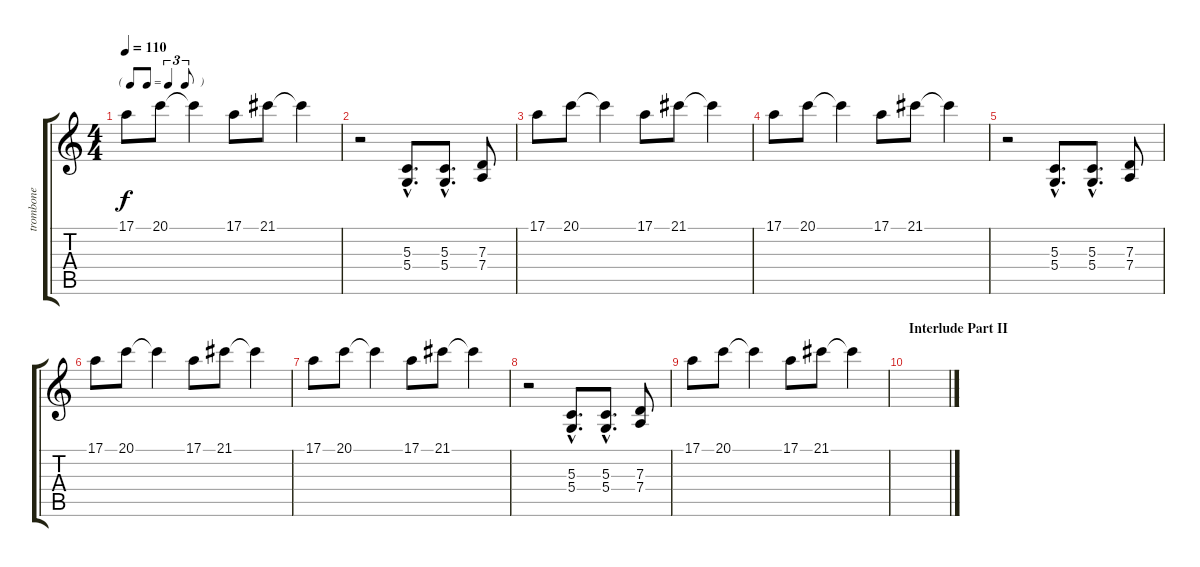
\track ("trombone" "trombone") {instrument trombone}
\staff {score tabs}
\tuning (E4 B3 G3 D3 A2 E2) {hide}
\ts (4 4)
\tf triplet8th
\tempo 110
\clef g2
\ks c
17.1.8{dy f} 20.1.8 20.1{t}.4 17.1.8 21.1.8 21.1{t}.4 |
r.2 (5.3{hac} 5.4{hac}).8{d} (5.3{hac} 5.4{hac}).8{d} (7.3 7.4).8 |
17.1.8 20.1.8 20.1{t}.4 17.1.8 21.1.8 21.1{t}.4 |
17.1.8 20.1.8 20.1{t}.4 17.1.8 21.1.8 21.1{t}.4 |
r.2 (5.3{hac} 5.4{hac}).8{d} (5.3{hac} 5.4{hac}).8{d} (7.3 7.4).8 |
17.1.8 20.1.8 20.1{t}.4 17.1.8 21.1.8 21.1{t}.4 |
17.1.8 20.1.8 20.1{t}.4 17.1.8 21.1.8 21.1{t}.4 |
r.2 (5.3{hac} 5.4{hac}).8{d} (5.3{hac} 5.4{hac}).8{d} (7.3 7.4).8 |
17.1.8 20.1.8 20.1{t}.4 17.1.8 21.1.8 21.1{t}.4 |
\section ("" "Interlude Part II")
